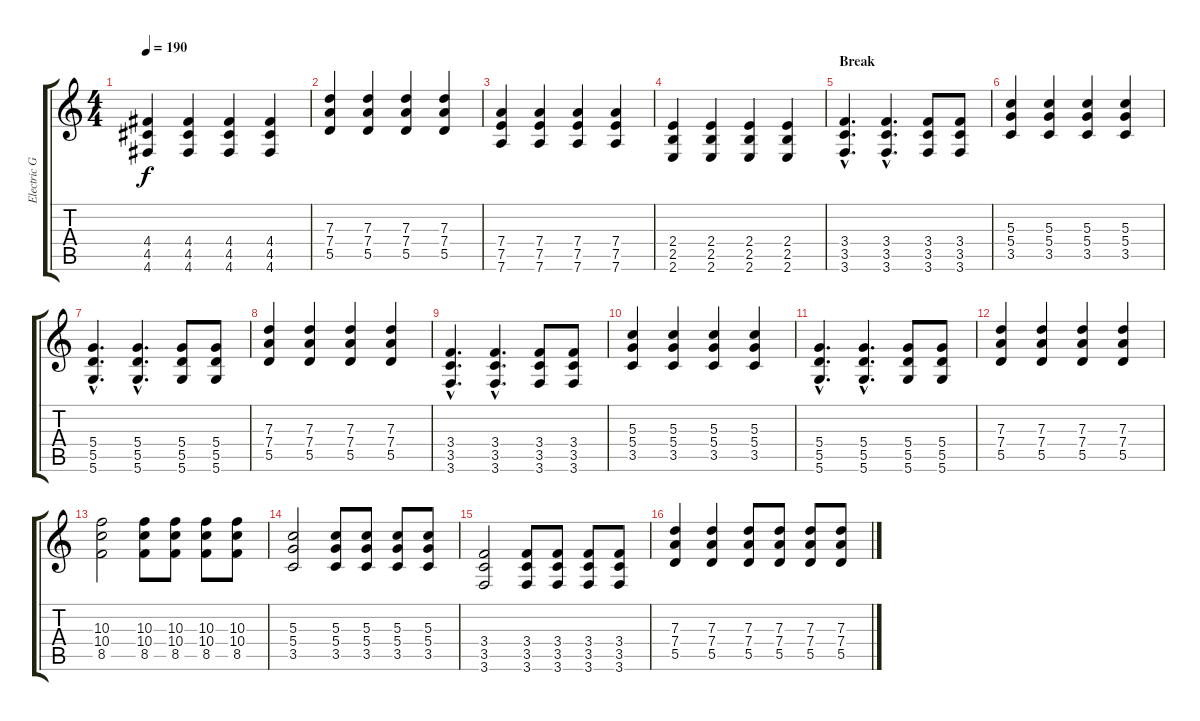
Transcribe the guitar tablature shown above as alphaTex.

\track ("Electric Guitar - 2nd" "Electric G") {instrument overdrivenguitar}
\staff {score tabs}
\tuning (E4 B3 G3 D3 A2 D2) {hide}
\ts (4 4)
\tempo 190
\clef g2
\ks c
(4.4 4.5 4.6).4{dy f} (4.4 4.5 4.6).4 (4.4 4.5 4.6).4 (4.4 4.5 4.6).4 |
(7.3 7.4 5.5).4 (7.3 7.4 5.5).4 (7.3 7.4 5.5).4 (7.3 7.4 5.5).4 |
(7.4 7.5 7.6).4 (7.4 7.5 7.6).4 (7.4 7.5 7.6).4 (7.4 7.5 7.6).4 |
(2.4 2.5 2.6).4 (2.4 2.5 2.6).4 (2.4 2.5 2.6).4 (2.4 2.5 2.6).4 |
\section ("" "Break")
(3.4{hac} 3.5{hac} 3.6{hac}).4{d} (3.4{hac} 3.5{hac} 3.6{hac}).4{d} (3.4 3.5 3.6).8 (3.4 3.5 3.6).8 |
(5.3 5.4 3.5).4 (5.3 5.4 3.5).4 (5.3 5.4 3.5).4 (5.3 5.4 3.5).4 |
(5.4{hac} 5.5{hac} 5.6{hac}).4{d} (5.4{hac} 5.5{hac} 5.6{hac}).4{d} (5.4 5.5 5.6).8 (5.4 5.5 5.6).8 |
(7.3 7.4 5.5).4 (7.3 7.4 5.5).4 (7.3 7.4 5.5).4 (7.3 7.4 5.5).4 |
(3.4{hac} 3.5{hac} 3.6{hac}).4{d} (3.4{hac} 3.5{hac} 3.6{hac}).4{d} (3.4 3.5 3.6).8 (3.4 3.5 3.6).8 |
(5.3 5.4 3.5).4 (5.3 5.4 3.5).4 (5.3 5.4 3.5).4 (5.3 5.4 3.5).4 |
(5.4{hac} 5.5{hac} 5.6{hac}).4{d} (5.4{hac} 5.5{hac} 5.6{hac}).4{d} (5.4 5.5 5.6).8 (5.4 5.5 5.6).8 |
(7.3 7.4 5.5).4 (7.3 7.4 5.5).4 (7.3 7.4 5.5).4 (7.3 7.4 5.5).4 |
(10.3 10.4 8.5).2 (10.3 10.4 8.5).8 (10.3 10.4 8.5).8 (10.3 10.4 8.5).8 (10.3 10.4 8.5).8 |
(5.3 5.4 3.5).2 (5.3 5.4 3.5).8 (5.3 5.4 3.5).8 (5.3 5.4 3.5).8 (5.3 5.4 3.5).8 |
(3.4 3.5 3.6).2 (3.4 3.5 3.6).8 (3.4 3.5 3.6).8 (3.4 3.5 3.6).8 (3.4 3.5 3.6).8 |
(7.3 7.4 5.5).4 (7.3 7.4 5.5).4 (7.3 7.4 5.5).8 (7.3 7.4 5.5).8 (7.3 7.4 5.5).8 (7.3 7.4 5.5).8
